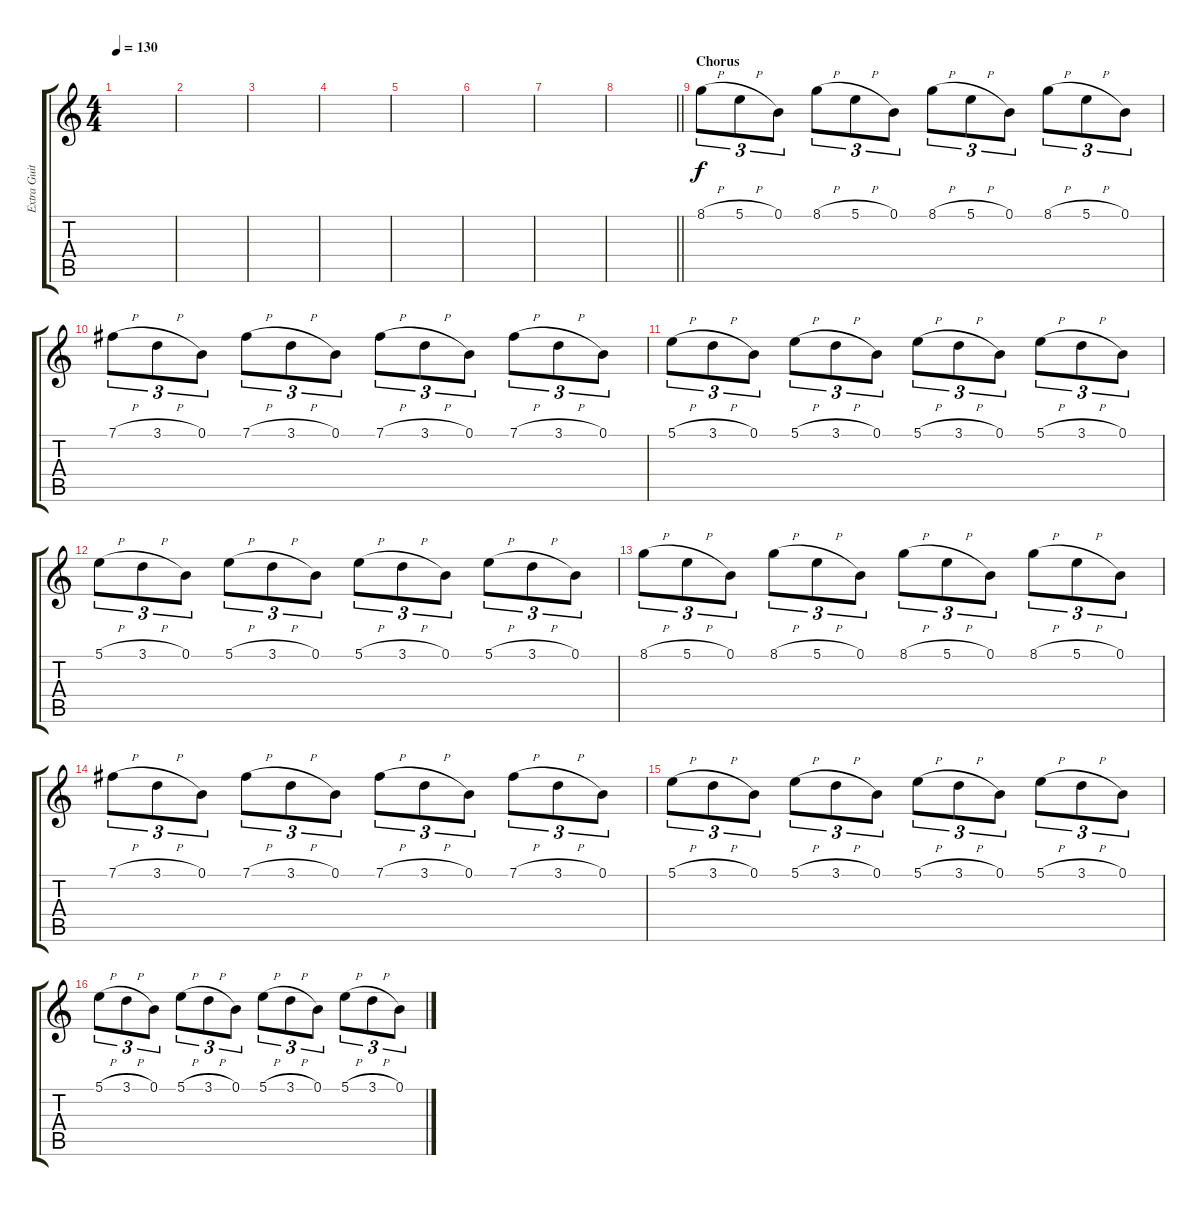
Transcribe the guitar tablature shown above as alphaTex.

\track ("Extra Guitar" "Extra Guit") {instrument distortionguitar}
\staff {score tabs}
\tuning (B3 Gb3 D3 A2 E2 B1) {hide}
\ts (4 4)
\tempo 130
\clef g2
\ks c
|
|
|
|
|
|
|
\barLineRight lightlight
|
\section ("" "Chorus")
8.1{h}.8{tu (3 2)} 5.1{h}.8{tu (3 2)} 0.1.8{tu (3 2)} 8.1{h}.8{tu (3 2)} 5.1{h}.8{tu (3 2)} 0.1.8{tu (3 2)} 8.1{h}.8{tu (3 2)} 5.1{h}.8{tu (3 2)} 0.1.8{tu (3 2)} 8.1{h}.8{tu (3 2)} 5.1{h}.8{tu (3 2)} 0.1.8{tu (3 2)} |
7.1{h}.8{tu (3 2)} 3.1{h}.8{tu (3 2)} 0.1.8{tu (3 2)} 7.1{h}.8{tu (3 2)} 3.1{h}.8{tu (3 2)} 0.1.8{tu (3 2)} 7.1{h}.8{tu (3 2)} 3.1{h}.8{tu (3 2)} 0.1.8{tu (3 2)} 7.1{h}.8{tu (3 2)} 3.1{h}.8{tu (3 2)} 0.1.8{tu (3 2)} |
5.1{h}.8{tu (3 2)} 3.1{h}.8{tu (3 2)} 0.1.8{tu (3 2)} 5.1{h}.8{tu (3 2)} 3.1{h}.8{tu (3 2)} 0.1.8{tu (3 2)} 5.1{h}.8{tu (3 2)} 3.1{h}.8{tu (3 2)} 0.1.8{tu (3 2)} 5.1{h}.8{tu (3 2)} 3.1{h}.8{tu (3 2)} 0.1.8{tu (3 2)} |
5.1{h}.8{tu (3 2)} 3.1{h}.8{tu (3 2)} 0.1.8{tu (3 2)} 5.1{h}.8{tu (3 2)} 3.1{h}.8{tu (3 2)} 0.1.8{tu (3 2)} 5.1{h}.8{tu (3 2)} 3.1{h}.8{tu (3 2)} 0.1.8{tu (3 2)} 5.1{h}.8{tu (3 2)} 3.1{h}.8{tu (3 2)} 0.1.8{tu (3 2)} |
8.1{h}.8{tu (3 2)} 5.1{h}.8{tu (3 2)} 0.1.8{tu (3 2)} 8.1{h}.8{tu (3 2)} 5.1{h}.8{tu (3 2)} 0.1.8{tu (3 2)} 8.1{h}.8{tu (3 2)} 5.1{h}.8{tu (3 2)} 0.1.8{tu (3 2)} 8.1{h}.8{tu (3 2)} 5.1{h}.8{tu (3 2)} 0.1.8{tu (3 2)} |
7.1{h}.8{tu (3 2)} 3.1{h}.8{tu (3 2)} 0.1.8{tu (3 2)} 7.1{h}.8{tu (3 2)} 3.1{h}.8{tu (3 2)} 0.1.8{tu (3 2)} 7.1{h}.8{tu (3 2)} 3.1{h}.8{tu (3 2)} 0.1.8{tu (3 2)} 7.1{h}.8{tu (3 2)} 3.1{h}.8{tu (3 2)} 0.1.8{tu (3 2)} |
5.1{h}.8{tu (3 2)} 3.1{h}.8{tu (3 2)} 0.1.8{tu (3 2)} 5.1{h}.8{tu (3 2)} 3.1{h}.8{tu (3 2)} 0.1.8{tu (3 2)} 5.1{h}.8{tu (3 2)} 3.1{h}.8{tu (3 2)} 0.1.8{tu (3 2)} 5.1{h}.8{tu (3 2)} 3.1{h}.8{tu (3 2)} 0.1.8{tu (3 2)} |
5.1{h}.8{tu (3 2)} 3.1{h}.8{tu (3 2)} 0.1.8{tu (3 2)} 5.1{h}.8{tu (3 2)} 3.1{h}.8{tu (3 2)} 0.1.8{tu (3 2)} 5.1{h}.8{tu (3 2)} 3.1{h}.8{tu (3 2)} 0.1.8{tu (3 2)} 5.1{h}.8{tu (3 2)} 3.1{h}.8{tu (3 2)} 0.1.8{tu (3 2)}
